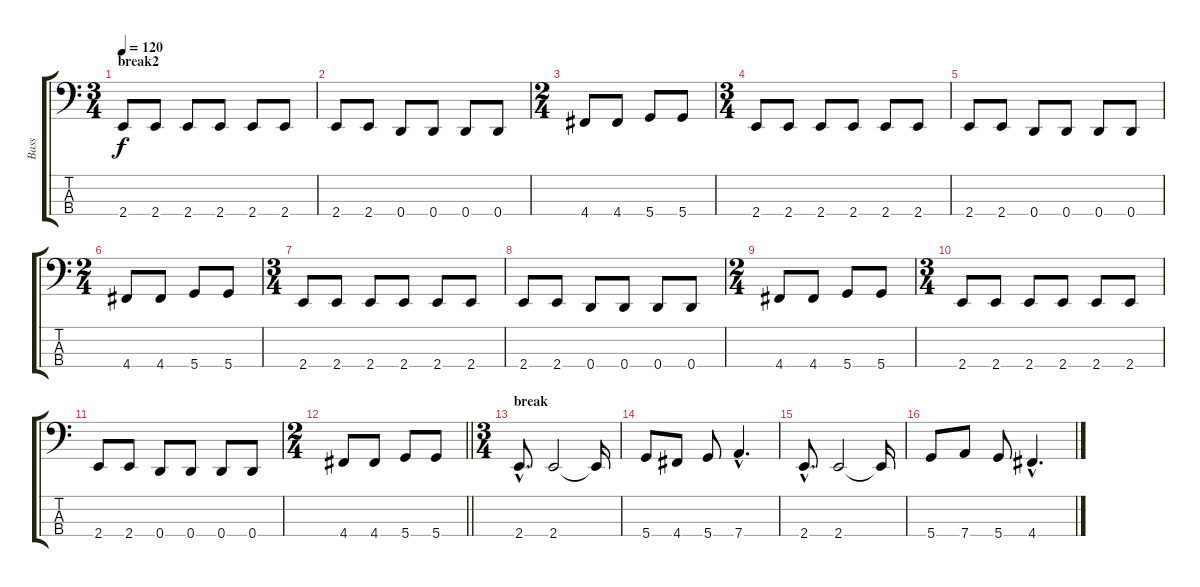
\track ("Bass" "Bass") {instrument electricbassfinger}
\staff {score tabs}
\tuning (F2 C2 G1 D1) {hide}
\ts (3 4)
\section ("" "break2")
\tempo 120
\clef f4
\ks c
2.4.8{dy f} 2.4.8 2.4.8 2.4.8 2.4.8 2.4.8 |
2.4.8 2.4.8 0.4.8 0.4.8 0.4.8 0.4.8 |
\ts (2 4)
4.4.8 4.4.8 5.4.8 5.4.8 |
\ts (3 4)
2.4.8 2.4.8 2.4.8 2.4.8 2.4.8 2.4.8 |
2.4.8 2.4.8 0.4.8 0.4.8 0.4.8 0.4.8 |
\ts (2 4)
4.4.8 4.4.8 5.4.8 5.4.8 |
\ts (3 4)
2.4.8 2.4.8 2.4.8 2.4.8 2.4.8 2.4.8 |
2.4.8 2.4.8 0.4.8 0.4.8 0.4.8 0.4.8 |
\ts (2 4)
4.4.8 4.4.8 5.4.8 5.4.8 |
\ts (3 4)
2.4.8 2.4.8 2.4.8 2.4.8 2.4.8 2.4.8 |
2.4.8 2.4.8 0.4.8 0.4.8 0.4.8 0.4.8 |
\ts (2 4)
\barLineRight lightlight
4.4.8 4.4.8 5.4.8 5.4.8 |
\ts (3 4)
\section ("" "break")
2.4{hac}.8{d} 2.4.2 2.4{t}.16 |
5.4.8 4.4.8 5.4.8 7.4{hac}.4{d} |
2.4{hac}.8{d} 2.4.2 2.4{t}.16 |
5.4.8 7.4.8 5.4.8 4.4{hac}.4{d}
